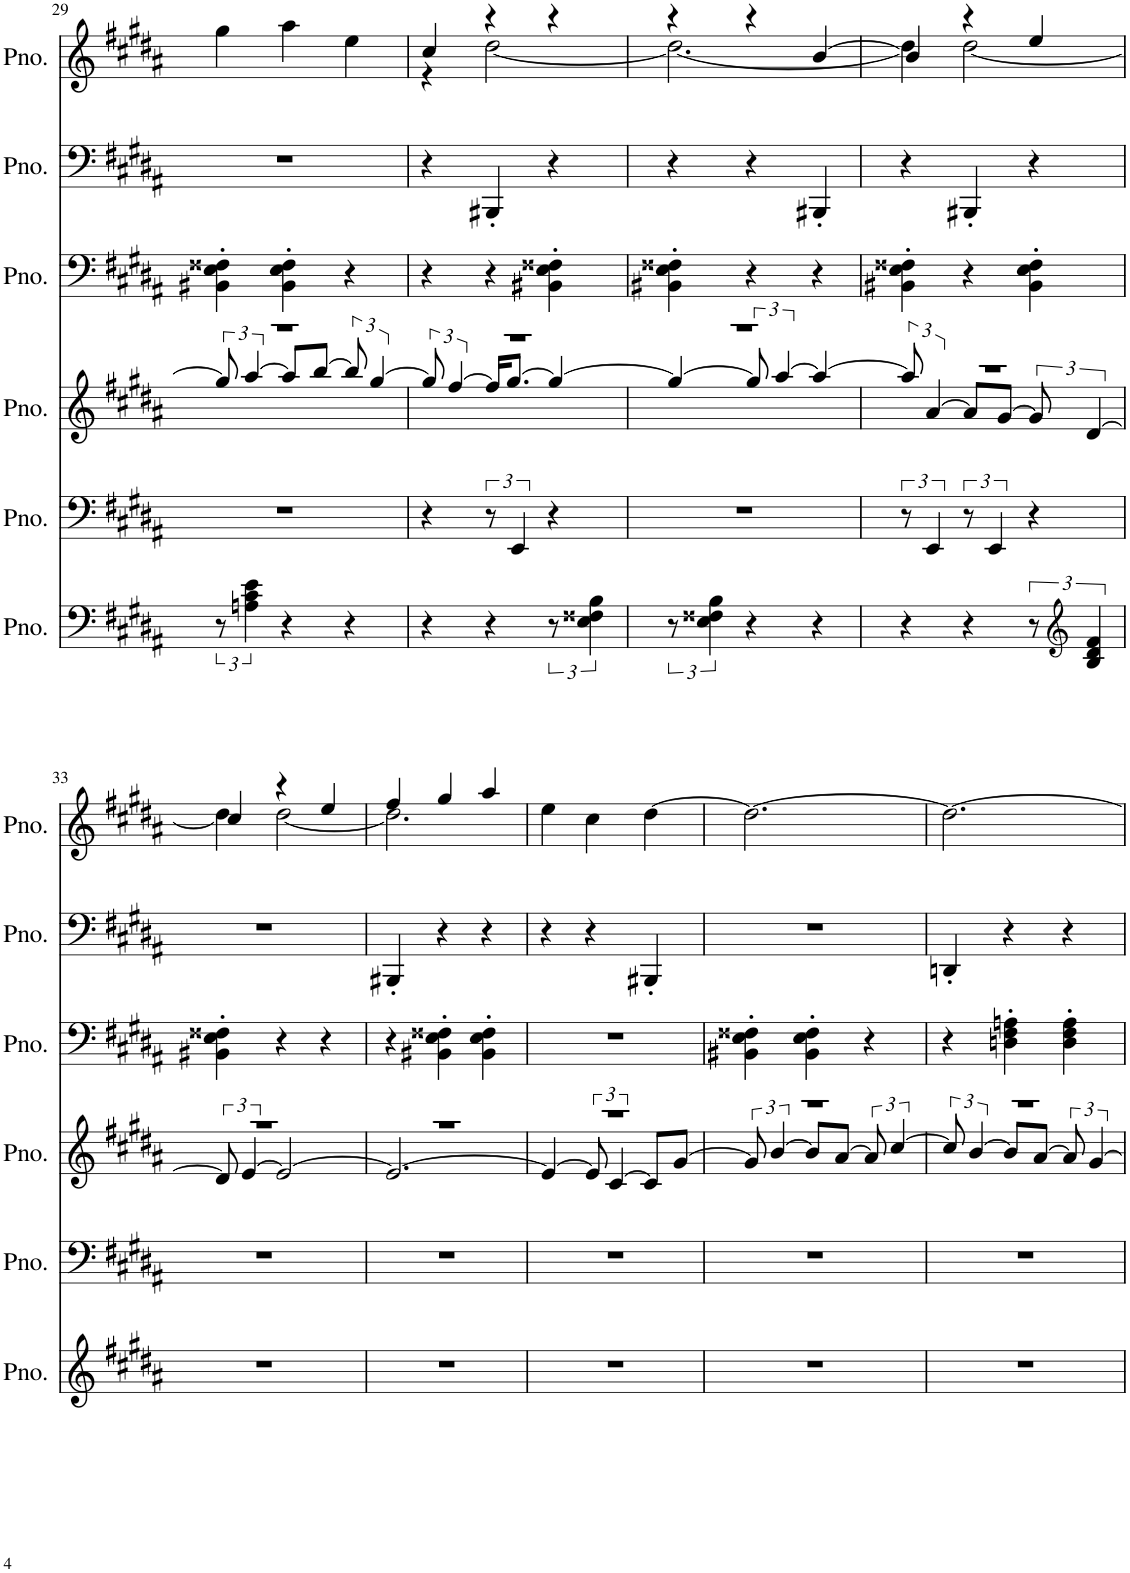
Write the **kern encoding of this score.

**kern	**kern	**kern	**kern	**kern	**kern
*part6	*part5	*part4	*part3	*part2	*part1
*staff6	*staff5	*staff4	*staff3	*staff2	*staff1
*I"Piano	*I"Piano	*I"Piano	*I"Piano	*I"Piano	*I"Piano
*I'Pno.	*I'Pno.	*I'Pno.	*I'Pno.	*I'Pno.	*I'Pno.
!!LO:PB:g=z
*clefF4	*clefF4	*clefG2	*clefF4	*clefF4	*clefG2
*k[f#c#g#d#a#]	*k[f#c#g#d#a#]	*k[f#c#g#d#a#]	*k[f#c#g#d#a#]	*k[f#c#g#d#a#]	*k[f#c#g#d#a#]
*M3/4	*M3/4	*M3/4	*M3/4	*M3/4	*M3/4
=29	=29	=29	=29	=29	=29
*	*	*^	*	*	*
12r	2.r	2.r	12gg#/]	4BB#X\' 4E\' 4F##X\'	2.r	4gg#\
6An\ 6c#\ 6e\	.	.	[6aa#/	.	.	.
4r	.	.	8aa#/L]	4BB#\' 4E\' 4F##\'	.	4aa#\
.	.	.	[8bb/J	.	.	.
4r	.	.	12bb/]	4r	.	4ee\
.	.	.	[6gg#/	.	.	.
=30	=30	=30	=30	=30	=30	=30
*	*	*	*	*	*	*^
4r	4r	2.r	12gg#/]	4r	4r	4cc#/	4r
.	.	.	[6ff#/	.	.	.	.
4r	12r	.	16ff#/KL]	4r	4BBB#X'/	4r	[2dd#\
.	.	.	[8.gg#/J	.	.	.	.
.	6EE/	.	.	.	.	.	.
12r	4r	.	4gg#/_	4BB#X\' 4E\' 4F##X\'	4r	4r	.
6E\ 6F##X\ 6B\	.	.	.	.	.	.	.
=31	=31	=31	=31	=31	=31	=31	=31
12r	2.r	2.r	4gg#/_	4BB#X\' 4E\' 4F##X\'	4r	4r	2.dd#\_
6E\ 6F##X\ 6B\	.	.	.	.	.	.	.
4r	.	.	12gg#/]	4r	4r	4r	.
.	.	.	[6aa#/	.	.	.	.
4r	.	.	4aa#/_	4r	4BBB#X'/	[4b/	.
=32	=32	=32	=32	=32	=32	=32	=32
4r	12r	2.r	12aa#/]	4BB#X\' 4E\' 4F##X\'	4r	4b/]	4dd#\]
.	6EE/	.	[6a#/	.	.	.	.
4r	12r	.	8a#/L]	4r	4BBB#X'/	4r	[2dd#\
.	6EE/	.	.	.	.	.	.
.	.	.	[8g#/J	.	.	.	.
12r	4r	.	12g#/]	4BB#\' 4E\' 4F##\'	4r	4ee/	.
*clefG2	*	*	*	*	*	*	*
6B/ 6d#/ 6f#/	.	.	[6d#/	.	.	.	.
!!LO:LB:g=z	!!
=33	=33	=33	=33	=33	=33	=33	=33
2.r	2.r	2.r	12d#/]	4BB#X\' 4E\' 4F##X\'	2.r	4cc#/	4dd#\]
.	.	.	[6e/	.	.	.	.
.	.	.	2e/_	4r	.	4r	[2dd#\
.	.	.	.	4r	.	4ee/	.
=34	=34	=34	=34	=34	=34	=34	=34
2.r	2.r	2.r	2.e/_	4r	4BBB#X'/	4ff#/	2.dd#\]
.	.	.	.	4BB#X\' 4E\' 4F##X\'	4r	4gg#/	.
.	.	.	.	4BB#\' 4E\' 4F##\'	4r	4aa#/	.
*	*	*	*	*	*	*v	*v
=35	=35	=35	=35	=35	=35	=35
2.r	2.r	2.r	4e/_	2.r	4r	4ee\
.	.	.	12e/]	.	4r	4cc#\
.	.	.	[6c#/	.	.	.
.	.	.	8c#/L]	.	4BBB#X'/	[4dd#\
.	.	.	[8g#/J	.	.	.
=36	=36	=36	=36	=36	=36	=36
2.r	2.r	2.r	12g#/]	4BB#X\' 4E\' 4F##X\'	2.r	2.dd#\_
.	.	.	[6b/	.	.	.
.	.	.	8b/L]	4BB#\' 4E\' 4F##\'	.	.
.	.	.	[8a#/J	.	.	.
.	.	.	12a#/]	4r	.	.
.	.	.	[6cc#/	.	.	.
=37	=37	=37	=37	=37	=37	=37
2.r	2.r	2.r	12cc#/]	4r	4DDn'/	2.dd#\_
.	.	.	[6b/	.	.	.
.	.	.	8b/L]	4Dn\' 4F#\' 4An\'	4r	.
.	.	.	[8a#/J	.	.	.
.	.	.	12a#/]	4D\' 4F#\' 4A\'	4r	.
.	.	.	[6g#/	.	.	.
*	*	*v	*v	*	*	*
=	=	=	=	=	=
*-	*-	*-	*-	*-	*-
